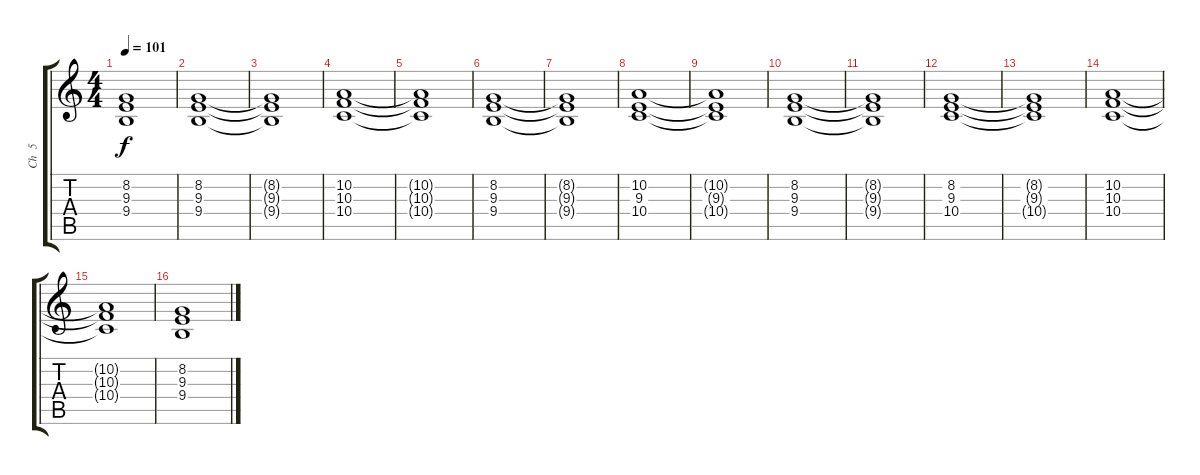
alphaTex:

\track ("Ch  5   " "Ch  5   ") {instrument pad2warm}
\staff {score tabs}
\tuning (E4 B3 G3 D3 A2 E2) {hide}
\ts (4 4)
\tempo 101
\clef g2
\ks c
(8.2{t} 9.3{t} 9.4{t}).1{dy f} |
(8.2 9.3 9.4).1 |
(8.2{t} 9.3{t} 9.4{t}).1 |
(10.2 10.3 10.4).1 |
(10.2{t} 10.3{t} 10.4{t}).1 |
(8.2 9.3 9.4).1 |
(8.2{t} 9.3{t} 9.4{t}).1 |
(10.2 9.3 10.4).1 |
(10.2{t} 9.3{t} 10.4{t}).1 |
(8.2 9.3 9.4).1 |
(8.2{t} 9.3{t} 9.4{t}).1 |
(8.2 9.3 10.4).1 |
(8.2{t} 9.3{t} 10.4{t}).1 |
(10.2 10.3 10.4).1 |
(10.2{t} 10.3{t} 10.4{t}).1 |
(8.2 9.3 9.4).1
